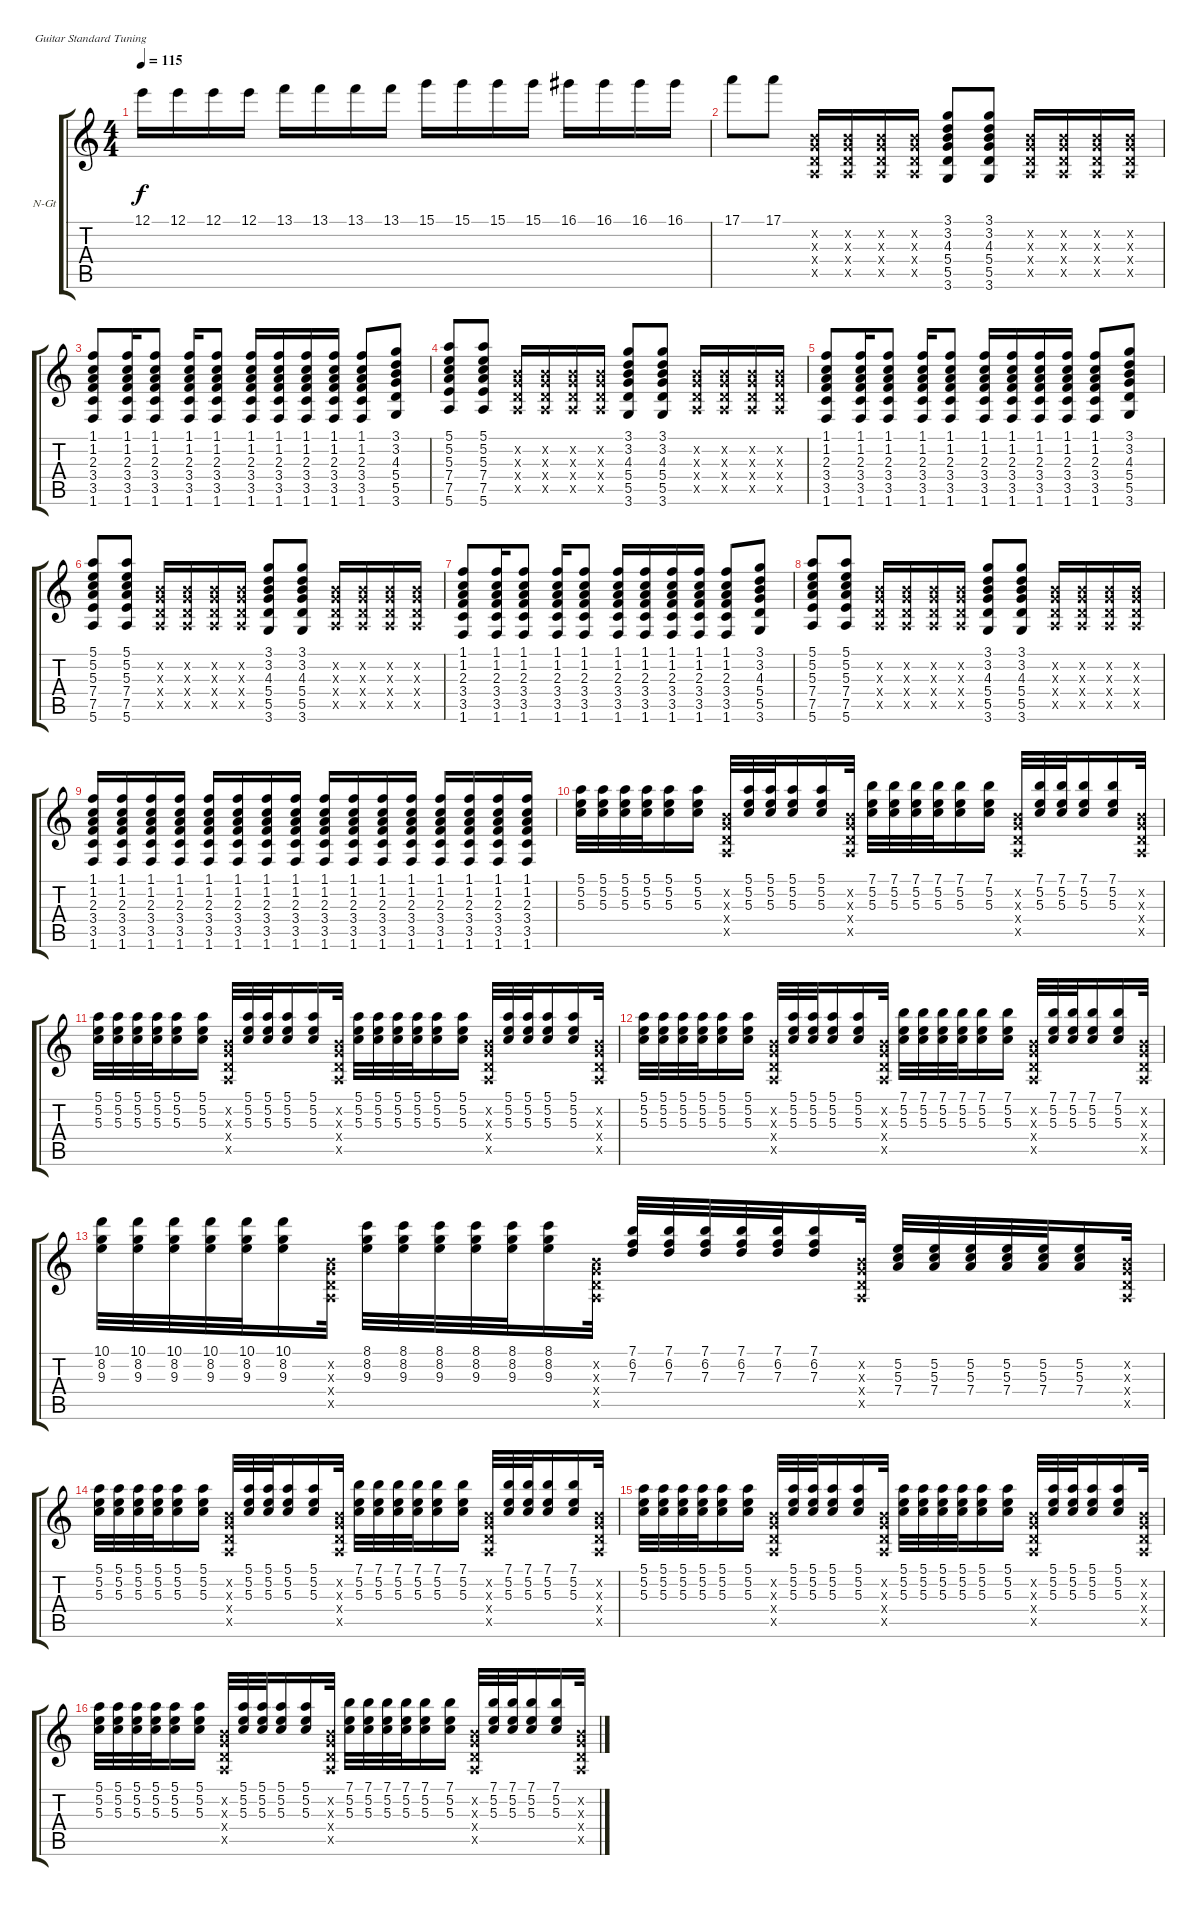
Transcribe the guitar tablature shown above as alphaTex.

\bracketExtendMode groupsimilarinstruments
\firstSystemTrackNameOrientation horizontal
\otherSystemsTrackNameOrientation horizontal
\track ("Rodrigo" "N-Gt") {instrument acousticguitarnylon}
\staff {score tabs}
\tuning (E4 B3 G3 D3 A2 E2)
\ts (4 4)
\tempo 115
\clef g2
\ks c
12.1.16{dy f} 12.1.16 12.1.16 12.1.16 13.1.16 13.1.16 13.1.16 13.1.16 15.1.16 15.1.16 15.1.16 15.1.16 16.1.16 16.1.16 16.1.16 16.1.16 |
17.1.8 17.1.8 (0.2{x} 0.3{x} 0.4{x} 0.5{x}).16 (0.2{x} 0.3{x} 0.4{x} 0.5{x}).16 (0.2{x} 0.3{x} 0.4{x} 0.5{x}).16 (0.2{x} 0.3{x} 0.4{x} 0.5{x}).16 (3.1 3.2 4.3 5.4 5.5 3.6).8 (3.1 3.2 4.3 5.4 5.5 3.6).8 (0.2{x} 0.3{x} 0.4{x} 0.5{x}).16 (0.2{x} 0.3{x} 0.4{x} 0.5{x}).16 (0.2{x} 0.3{x} 0.4{x} 0.5{x}).16 (0.2{x} 0.3{x} 0.4{x} 0.5{x}).16 |
(1.1 1.2 2.3 3.4 3.5 1.6).8 (1.1 1.2 2.3 3.4 3.5 1.6).16 (1.1 1.2 2.3 3.4 3.5 1.6).8 (1.1 1.2 2.3 3.4 3.5 1.6).16 (1.1 1.2 2.3 3.4 3.5 1.6).8 (1.1 1.2 2.3 3.4 3.5 1.6).16 (1.1 1.2 2.3 3.4 3.5 1.6).16 (1.1 1.2 2.3 3.4 3.5 1.6).16 (1.1 1.2 2.3 3.4 3.5 1.6).16 (1.1 1.2 2.3 3.4 3.5 1.6).8 (3.1 3.2 4.3 5.4 5.5 3.6).8 |
(5.1 5.2 5.3 7.4 7.5 5.6).8 (5.1 5.2 5.3 7.4 7.5 5.6).8 (0.2{x} 0.3{x} 0.4{x} 0.5{x}).16 (0.2{x} 0.3{x} 0.4{x} 0.5{x}).16 (0.2{x} 0.3{x} 0.4{x} 0.5{x}).16 (0.2{x} 0.3{x} 0.4{x} 0.5{x}).16 (3.1 3.2 4.3 5.4 5.5 3.6).8 (3.1 3.2 4.3 5.4 5.5 3.6).8 (0.2{x} 0.3{x} 0.4{x} 0.5{x}).16 (0.2{x} 0.3{x} 0.4{x} 0.5{x}).16 (0.2{x} 0.3{x} 0.4{x} 0.5{x}).16 (0.2{x} 0.3{x} 0.4{x} 0.5{x}).16 |
(1.1 1.2 2.3 3.4 3.5 1.6).8 (1.1 1.2 2.3 3.4 3.5 1.6).16 (1.1 1.2 2.3 3.4 3.5 1.6).8 (1.1 1.2 2.3 3.4 3.5 1.6).16 (1.1 1.2 2.3 3.4 3.5 1.6).8 (1.1 1.2 2.3 3.4 3.5 1.6).16 (1.1 1.2 2.3 3.4 3.5 1.6).16 (1.1 1.2 2.3 3.4 3.5 1.6).16 (1.1 1.2 2.3 3.4 3.5 1.6).16 (1.1 1.2 2.3 3.4 3.5 1.6).8 (3.1 3.2 4.3 5.4 5.5 3.6).8 |
(5.1 5.2 5.3 7.4 7.5 5.6).8 (5.1 5.2 5.3 7.4 7.5 5.6).8 (0.2{x} 0.3{x} 0.4{x} 0.5{x}).16 (0.2{x} 0.3{x} 0.4{x} 0.5{x}).16 (0.2{x} 0.3{x} 0.4{x} 0.5{x}).16 (0.2{x} 0.3{x} 0.4{x} 0.5{x}).16 (3.1 3.2 4.3 5.4 5.5 3.6).8 (3.1 3.2 4.3 5.4 5.5 3.6).8 (0.2{x} 0.3{x} 0.4{x} 0.5{x}).16 (0.2{x} 0.3{x} 0.4{x} 0.5{x}).16 (0.2{x} 0.3{x} 0.4{x} 0.5{x}).16 (0.2{x} 0.3{x} 0.4{x} 0.5{x}).16 |
(1.1 1.2 2.3 3.4 3.5 1.6).8 (1.1 1.2 2.3 3.4 3.5 1.6).16 (1.1 1.2 2.3 3.4 3.5 1.6).8 (1.1 1.2 2.3 3.4 3.5 1.6).16 (1.1 1.2 2.3 3.4 3.5 1.6).8 (1.1 1.2 2.3 3.4 3.5 1.6).16 (1.1 1.2 2.3 3.4 3.5 1.6).16 (1.1 1.2 2.3 3.4 3.5 1.6).16 (1.1 1.2 2.3 3.4 3.5 1.6).16 (1.1 1.2 2.3 3.4 3.5 1.6).8 (3.1 3.2 4.3 5.4 5.5 3.6).8 |
(5.1 5.2 5.3 7.4 7.5 5.6).8 (5.1 5.2 5.3 7.4 7.5 5.6).8 (0.2{x} 0.3{x} 0.4{x} 0.5{x}).16 (0.2{x} 0.3{x} 0.4{x} 0.5{x}).16 (0.2{x} 0.3{x} 0.4{x} 0.5{x}).16 (0.2{x} 0.3{x} 0.4{x} 0.5{x}).16 (3.1 3.2 4.3 5.4 5.5 3.6).8 (3.1 3.2 4.3 5.4 5.5 3.6).8 (0.2{x} 0.3{x} 0.4{x} 0.5{x}).16 (0.2{x} 0.3{x} 0.4{x} 0.5{x}).16 (0.2{x} 0.3{x} 0.4{x} 0.5{x}).16 (0.2{x} 0.3{x} 0.4{x} 0.5{x}).16 |
(1.1 1.2 2.3 3.4 3.5 1.6).16 (1.1 1.2 2.3 3.4 3.5 1.6).16 (1.1 1.2 2.3 3.4 3.5 1.6).16 (1.1 1.2 2.3 3.4 3.5 1.6).16 (1.1 1.2 2.3 3.4 3.5 1.6).16 (1.1 1.2 2.3 3.4 3.5 1.6).16 (1.1 1.2 2.3 3.4 3.5 1.6).16 (1.1 1.2 2.3 3.4 3.5 1.6).16 (1.1 1.2 2.3 3.4 3.5 1.6).16 (1.1 1.2 2.3 3.4 3.5 1.6).16 (1.1 1.2 2.3 3.4 3.5 1.6).16 (1.1 1.2 2.3 3.4 3.5 1.6).16 (1.1 1.2 2.3 3.4 3.5 1.6).16 (1.1 1.2 2.3 3.4 3.5 1.6).16 (1.1 1.2 2.3 3.4 3.5 1.6).16 (1.1 1.2 2.3 3.4 3.5 1.6).16 |
(5.1 5.2 5.3).32 (5.1 5.2 5.3).32 (5.1 5.2 5.3).32 (5.1 5.2 5.3).32 (5.1 5.2 5.3).16 (5.1 5.2 5.3).16 (0.2{x} 0.3{x} 0.4{x} 0.5{x}).32 (5.1 5.2 5.3).32 (5.1 5.2 5.3).32 (5.1 5.2 5.3).16 (5.1 5.2 5.3).16 (0.2{x} 0.3{x} 0.4{x} 0.5{x}).32 (7.1 5.2 5.3).32 (7.1 5.2 5.3).32 (7.1 5.2 5.3).32 (7.1 5.2 5.3).32 (7.1 5.2 5.3).16 (7.1 5.2 5.3).16 (0.2{x} 0.3{x} 0.4{x} 0.5{x}).32 (7.1 5.2 5.3).32 (7.1 5.2 5.3).32 (7.1 5.2 5.3).16 (7.1 5.2 5.3).16 (0.2{x} 0.3{x} 0.4{x} 0.5{x}).32 |
(5.1 5.2 5.3).32 (5.1 5.2 5.3).32 (5.1 5.2 5.3).32 (5.1 5.2 5.3).32 (5.1 5.2 5.3).16 (5.1 5.2 5.3).16 (0.2{x} 0.3{x} 0.4{x} 0.5{x}).32 (5.1 5.2 5.3).32 (5.1 5.2 5.3).32 (5.1 5.2 5.3).16 (5.1 5.2 5.3).16 (0.2{x} 0.3{x} 0.4{x} 0.5{x}).32 (5.1 5.2 5.3).32 (5.1 5.2 5.3).32 (5.1 5.2 5.3).32 (5.1 5.2 5.3).32 (5.1 5.2 5.3).16 (5.1 5.2 5.3).16 (0.2{x} 0.3{x} 0.4{x} 0.5{x}).32 (5.1 5.2 5.3).32 (5.1 5.2 5.3).32 (5.1 5.2 5.3).16 (5.1 5.2 5.3).16 (0.2{x} 0.3{x} 0.4{x} 0.5{x}).32 |
(5.1 5.2 5.3).32 (5.1 5.2 5.3).32 (5.1 5.2 5.3).32 (5.1 5.2 5.3).32 (5.1 5.2 5.3).16 (5.1 5.2 5.3).16 (0.2{x} 0.3{x} 0.4{x} 0.5{x}).32 (5.1 5.2 5.3).32 (5.1 5.2 5.3).32 (5.1 5.2 5.3).16 (5.1 5.2 5.3).16 (0.2{x} 0.3{x} 0.4{x} 0.5{x}).32 (7.1 5.2 5.3).32 (7.1 5.2 5.3).32 (7.1 5.2 5.3).32 (7.1 5.2 5.3).32 (7.1 5.2 5.3).16 (7.1 5.2 5.3).16 (0.2{x} 0.3{x} 0.4{x} 0.5{x}).32 (7.1 5.2 5.3).32 (7.1 5.2 5.3).32 (7.1 5.2 5.3).16 (7.1 5.2 5.3).16 (0.2{x} 0.3{x} 0.4{x} 0.5{x}).32 |
(10.1 8.2 9.3).32 (10.1 8.2 9.3).32 (10.1 8.2 9.3).32 (10.1 8.2 9.3).32 (10.1 8.2 9.3).32 (10.1 8.2 9.3).16 (0.2{x} 0.3{x} 0.4{x} 0.5{x}).32 (8.1 8.2 9.3).32 (8.1 8.2 9.3).32 (8.1 8.2 9.3).32 (8.1 8.2 9.3).32 (8.1 8.2 9.3).32 (8.1 8.2 9.3).16 (0.2{x} 0.3{x} 0.4{x} 0.5{x}).32 (7.1 6.2 7.3).32 (7.1 6.2 7.3).32 (7.1 6.2 7.3).32 (7.1 6.2 7.3).32 (7.1 6.2 7.3).32 (7.1 6.2 7.3).16 (0.2{x} 0.3{x} 0.4{x} 0.5{x}).32 (5.2 5.3 7.4).32 (5.2 5.3 7.4).32 (5.2 5.3 7.4).32 (5.2 5.3 7.4).32 (5.2 5.3 7.4).32 (5.2 5.3 7.4).16 (0.2{x} 0.3{x} 0.4{x} 0.5{x}).32 |
(5.1 5.2 5.3).32 (5.1 5.2 5.3).32 (5.1 5.2 5.3).32 (5.1 5.2 5.3).32 (5.1 5.2 5.3).16 (5.1 5.2 5.3).16 (0.2{x} 0.3{x} 0.4{x} 0.5{x}).32 (5.1 5.2 5.3).32 (5.1 5.2 5.3).32 (5.1 5.2 5.3).16 (5.1 5.2 5.3).16 (0.2{x} 0.3{x} 0.4{x} 0.5{x}).32 (7.1 5.2 5.3).32 (7.1 5.2 5.3).32 (7.1 5.2 5.3).32 (7.1 5.2 5.3).32 (7.1 5.2 5.3).16 (7.1 5.2 5.3).16 (0.2{x} 0.3{x} 0.4{x} 0.5{x}).32 (7.1 5.2 5.3).32 (7.1 5.2 5.3).32 (7.1 5.2 5.3).16 (7.1 5.2 5.3).16 (0.2{x} 0.3{x} 0.4{x} 0.5{x}).32 |
(5.1 5.2 5.3).32 (5.1 5.2 5.3).32 (5.1 5.2 5.3).32 (5.1 5.2 5.3).32 (5.1 5.2 5.3).16 (5.1 5.2 5.3).16 (0.2{x} 0.3{x} 0.4{x} 0.5{x}).32 (5.1 5.2 5.3).32 (5.1 5.2 5.3).32 (5.1 5.2 5.3).16 (5.1 5.2 5.3).16 (0.2{x} 0.3{x} 0.4{x} 0.5{x}).32 (5.1 5.2 5.3).32 (5.1 5.2 5.3).32 (5.1 5.2 5.3).32 (5.1 5.2 5.3).32 (5.1 5.2 5.3).16 (5.1 5.2 5.3).16 (0.2{x} 0.3{x} 0.4{x} 0.5{x}).32 (5.1 5.2 5.3).32 (5.1 5.2 5.3).32 (5.1 5.2 5.3).16 (5.1 5.2 5.3).16 (0.2{x} 0.3{x} 0.4{x} 0.5{x}).32 |
(5.1 5.2 5.3).32 (5.1 5.2 5.3).32 (5.1 5.2 5.3).32 (5.1 5.2 5.3).32 (5.1 5.2 5.3).16 (5.1 5.2 5.3).16 (0.2{x} 0.3{x} 0.4{x} 0.5{x}).32 (5.1 5.2 5.3).32 (5.1 5.2 5.3).32 (5.1 5.2 5.3).16 (5.1 5.2 5.3).16 (0.2{x} 0.3{x} 0.4{x} 0.5{x}).32 (7.1 5.2 5.3).32 (7.1 5.2 5.3).32 (7.1 5.2 5.3).32 (7.1 5.2 5.3).32 (7.1 5.2 5.3).16 (7.1 5.2 5.3).16 (0.2{x} 0.3{x} 0.4{x} 0.5{x}).32 (7.1 5.2 5.3).32 (7.1 5.2 5.3).32 (7.1 5.2 5.3).16 (7.1 5.2 5.3).16 (0.2{x} 0.3{x} 0.4{x} 0.5{x}).32
